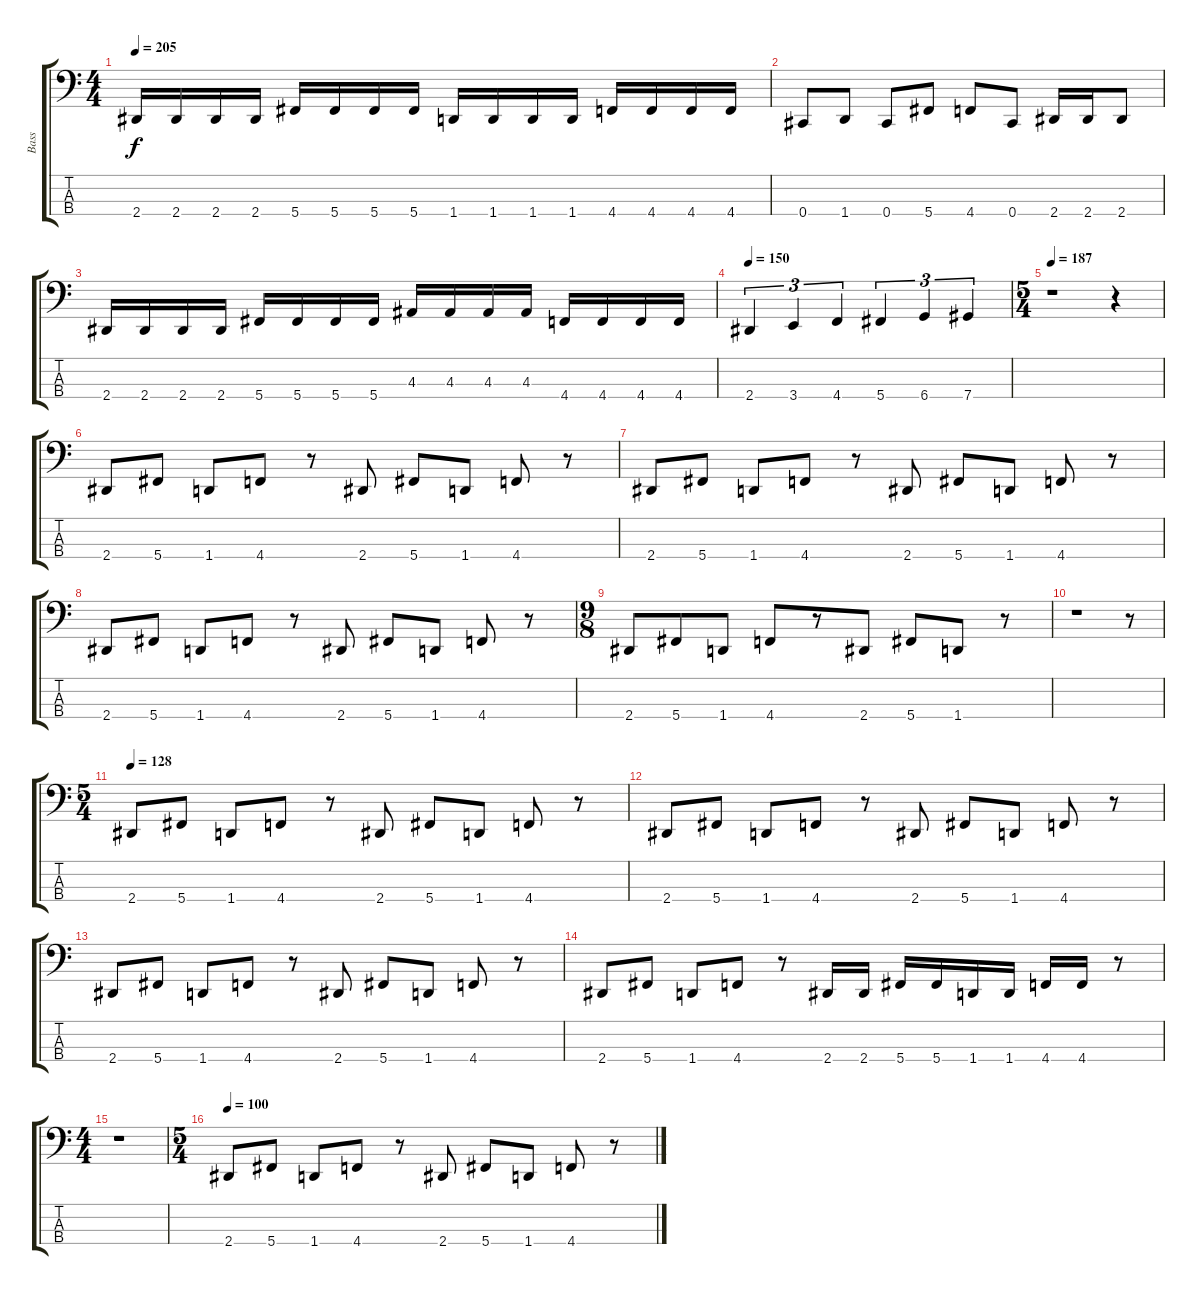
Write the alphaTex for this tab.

\track ("Bass" "Bass") {instrument electricbassfinger}
\staff {score tabs}
\tuning (E2 B1 Gb1 Db1) {hide}
\ts (4 4)
\tempo 205
\clef f4
\ks c
2.4.16{dy f} 2.4.16 2.4.16 2.4.16 5.4.16 5.4.16 5.4.16 5.4.16 1.4.16 1.4.16 1.4.16 1.4.16 4.4.16 4.4.16 4.4.16 4.4.16 |
0.4.8 1.4.8 0.4.8 5.4.8 4.4.8 0.4.8 2.4.16 2.4.16 2.4.8 |
2.4.16 2.4.16 2.4.16 2.4.16 5.4.16 5.4.16 5.4.16 5.4.16 4.3.16 4.3.16 4.3.16 4.3.16 4.4.16 4.4.16 4.4.16 4.4.16 |
\tempo 150
2.4.4{tu (3 2)} 3.4.4{tu (3 2)} 4.4.4{tu (3 2)} 5.4.4{tu (3 2)} 6.4.4{tu (3 2)} 7.4.4{tu (3 2)} |
\ts (5 4)
\tempo 187
r.1 r.4 |
2.4.8 5.4.8 1.4.8 4.4.8 r.8 2.4.8 5.4.8 1.4.8 4.4.8 r.8 |
2.4.8 5.4.8 1.4.8 4.4.8 r.8 2.4.8 5.4.8 1.4.8 4.4.8 r.8 |
2.4.8 5.4.8 1.4.8 4.4.8 r.8 2.4.8 5.4.8 1.4.8 4.4.8 r.8 |
\ts (9 8)
2.4.8 5.4.8 1.4.8 4.4.8 r.8 2.4.8 5.4.8 1.4.8 r.8 |
r.1 r.8 |
\ts (5 4)
\tempo 128
2.4.8 5.4.8 1.4.8 4.4.8 r.8 2.4.8 5.4.8 1.4.8 4.4.8 r.8 |
2.4.8 5.4.8 1.4.8 4.4.8 r.8 2.4.8 5.4.8 1.4.8 4.4.8 r.8 |
2.4.8 5.4.8 1.4.8 4.4.8 r.8 2.4.8 5.4.8 1.4.8 4.4.8 r.8 |
2.4.8 5.4.8 1.4.8 4.4.8 r.8 2.4.16 2.4.16 5.4.16 5.4.16 1.4.16 1.4.16 4.4.16 4.4.16 r.8 |
\ts (4 4)
r.1 |
\ts (5 4)
\tempo 100
2.4.8 5.4.8 1.4.8 4.4.8 r.8 2.4.8 5.4.8 1.4.8 4.4.8 r.8
